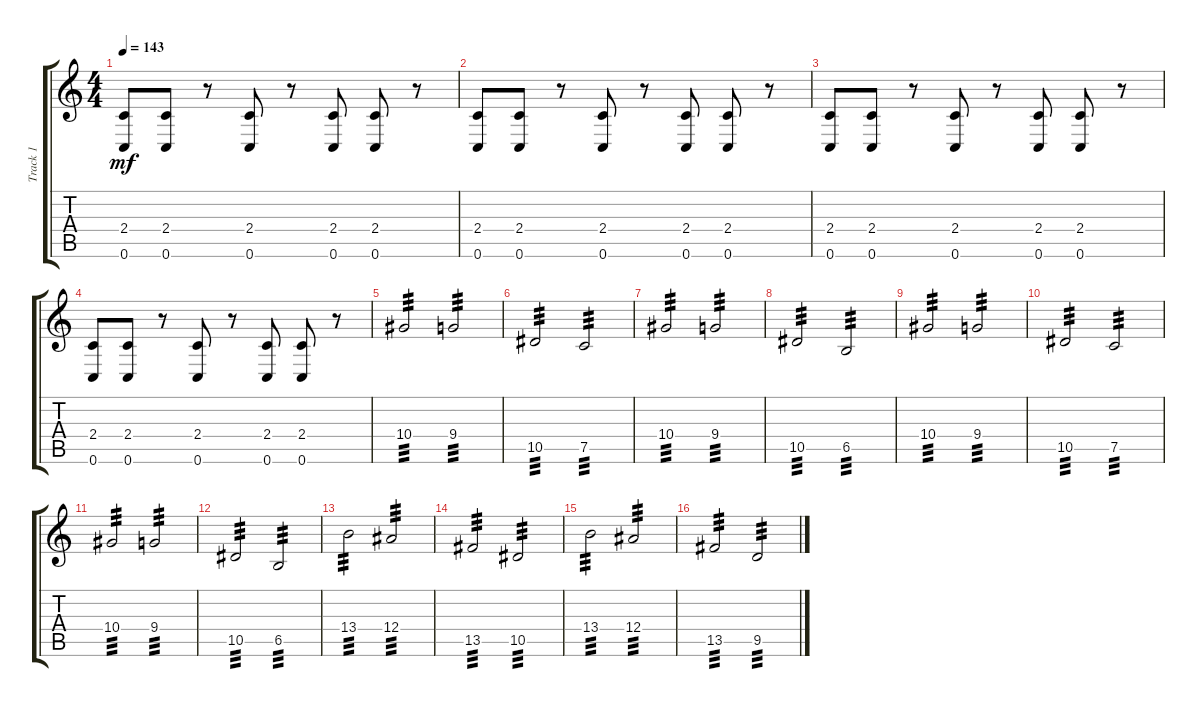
\track ("Track 1" "Track 1") {instrument distortionguitar}
\staff {score tabs}
\tuning (C4 G3 Eb3 Bb2 F2 C2) {hide}
\ts (4 4)
\tempo 143
\clef g2
\ks c
(2.4 0.6).8{dy mf} (2.4 0.6).8 r.8 (2.4 0.6).8 r.8 (2.4 0.6).8 (2.4 0.6).8 r.8 |
(2.4 0.6).8 (2.4 0.6).8 r.8 (2.4 0.6).8 r.8 (2.4 0.6).8 (2.4 0.6).8 r.8 |
(2.4 0.6).8 (2.4 0.6).8 r.8 (2.4 0.6).8 r.8 (2.4 0.6).8 (2.4 0.6).8 r.8 |
(2.4 0.6).8 (2.4 0.6).8 r.8 (2.4 0.6).8 r.8 (2.4 0.6).8 (2.4 0.6).8 r.8 |
10.4.2{tp 3} 9.4.2{tp 3} |
10.5.2{tp 3} 7.5.2{tp 3} |
10.4.2{tp 3} 9.4.2{tp 3} |
10.5.2{tp 3} 6.5.2{tp 3} |
10.4.2{tp 3} 9.4.2{tp 3} |
10.5.2{tp 3} 7.5.2{tp 3} |
10.4.2{tp 3} 9.4.2{tp 3} |
10.5.2{tp 3} 6.5.2{tp 3} |
13.4.2{tp 3} 12.4.2{tp 3} |
13.5.2{tp 3} 10.5.2{tp 3} |
13.4.2{tp 3} 12.4.2{tp 3} |
13.5.2{tp 3} 9.5.2{tp 3}
